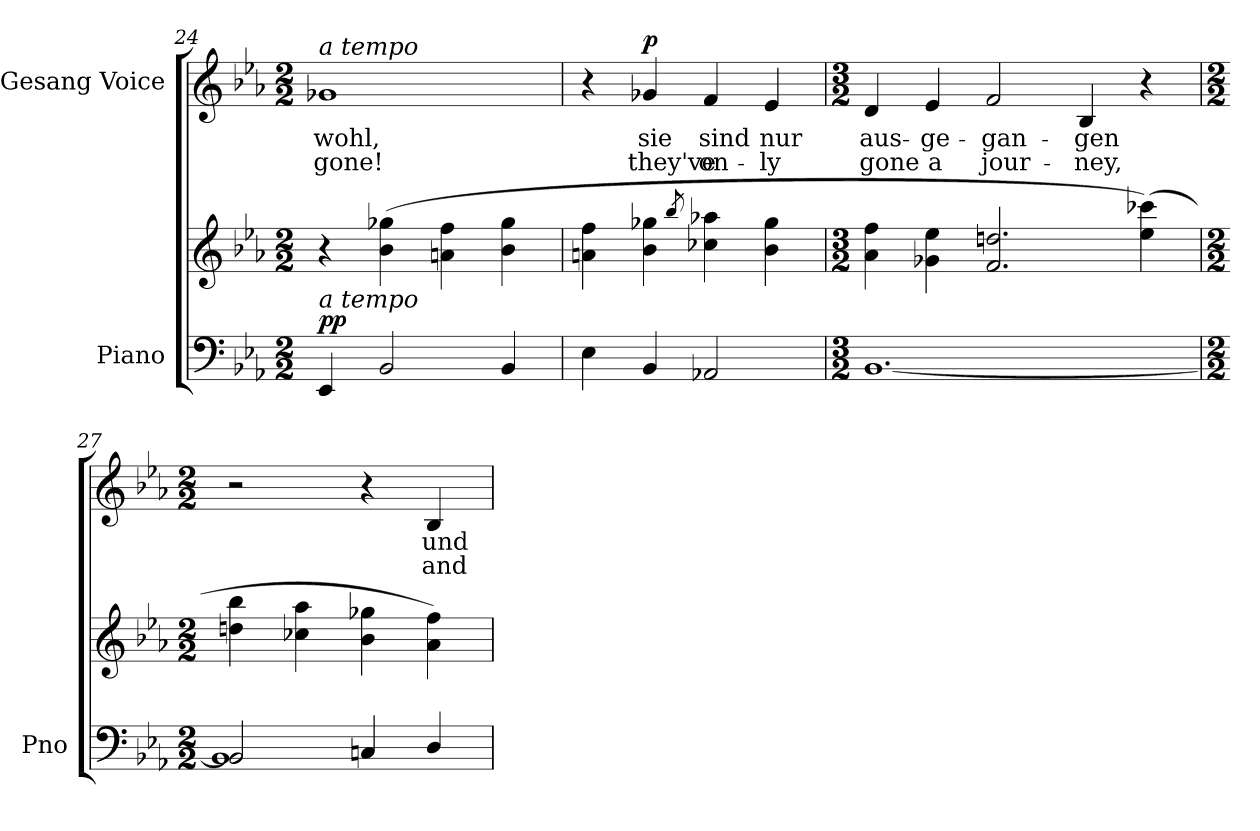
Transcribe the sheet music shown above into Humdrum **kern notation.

**kern	**kern	**dynam	**kern	**text	**text	**dynam
*part2	*part2	*part2	*part1	*part1	*part1	*part1
*staff3	*staff2	*staff2/3	*staff1	*staff1	*staff1	*staff1
*I"Piano	*	*	*I"Gesang Voice	*	*	*
*I'Pno	*	*	*	*	*	*
*clefF4	*clefG2	*	*clefG2	*	*	*
*k[b-e-a-]	*k[b-e-a-]	*	*k[b-e-a-]	*	*	*
*M2/2	*M2/2	*	*M2/2	*	*	*
=24	=24	=24	=24	=24	=24	=24
!	!	!	!LO:TX:a:i:t=a tempo	!	!	!
!LO:TX:a:i:t=a tempo	!	!	!	!	!	!
!	!	!LO:DY:a=2	!	!LO:LY:b	!LO:LY:b	!
4EE-/	4r	pp	1g-X	-wohl,	gone!	.
2BB-/	(>4b-\ 4gg-X\	.	.	.	.	.
.	4an\ 4ff\	.	.	.	.	.
4BB-/	4b-\ 4gg-\	.	.	.	.	.
=25	=25	=25	=25	=25	=25	=25
4E-\	4an\ 4ff\	.	4r	.	.	.
!	!	!	!	!LO:LY:b	!LO:LY:b	!LO:DY:a
4BB-/	4b-\ 4gg-X\	.	4g-X/	sie	they've	p
.	8qbb-/	.	.	.	.	.
!	!	!	!	!LO:LY:b	!LO:LY:b	!
2AA-X/	4cc-X\ 4aa-X\	.	4f/	sind	on-	.
!	!	!	!	!LO:LY:b	!LO:LY:b	!
.	4b-\ 4gg-\	.	4e-/	nur	-ly	.
=26	=26	=26	=26	=26	=26	=26
*M3/2	*M3/2	*	*M3/2	*	*	*
!	!	!	!	!LO:LY:b	!LO:LY:b	!
[1.BB-	4a-\ 4ff\	.	4d/	aus-	gone	.
!	!	!	!	!LO:LY:b	!LO:LY:b	!
.	4g-X\ 4ee-\	.	4e-/	-ge-	a	.
!	!	!	!	!LO:LY:b	!LO:LY:b	!
.	2.f/ 2.ddn/	.	2f/	-gan-	jour-	.
!	!	!	!	!LO:LY:b	!LO:LY:b	!
.	.	.	4B-/	-gen	-ney,	.
.	(>4ee-\ 4ccc-X\)	.	4r	.	.	.
!!LO:PB:g=z
=27	=27	=27	=27	=27	=27	=27
*M2/2	*M2/2	*	*M2/2	*	*	*
*^	*	*	*	*	*	*
2BB-/]	1BB-	4ddn\ 4bb-\	.	2r	.	.	.
.	.	4cc-X\ 4aa-\	.	.	.	.	.
4Cn/	.	4b-\ 4gg-X\	.	4r	.	.	.
!	!	!	!	!	!LO:LY:b	!LO:LY:b	!
4D/	.	4a-\ 4ff\)	.	4B-/	und	and	.
*v	*v	*	*	*	*	*	*
=	=	=	=	=	=	=
*-	*-	*-	*-	*-	*-	*-
